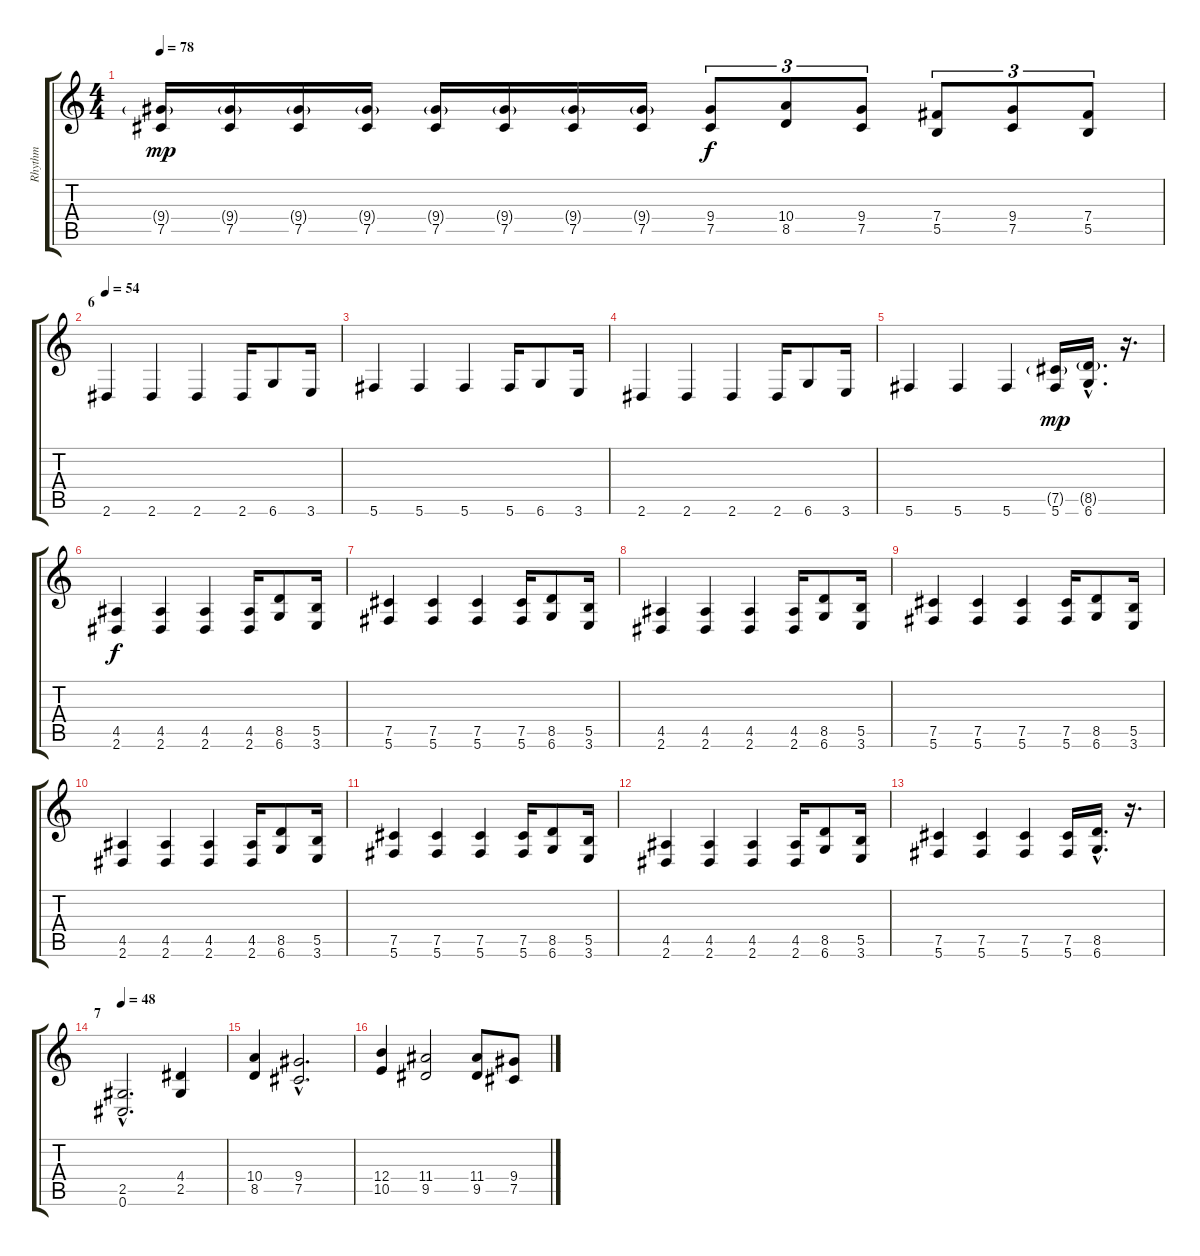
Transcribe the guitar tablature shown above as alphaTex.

\track ("Rhythm" "Rhythm") {instrument distortionguitar}
\staff {score tabs}
\tuning (Db4 Ab3 E3 B2 Gb2 Db2) {hide}
\ts (4 4)
\tempo 78
\clef g2
\ks c
(9.4{g} 7.5).16{dy mp} (9.4{g} 7.5).16 (9.4{g} 7.5).16 (9.4{g} 7.5).16 (9.4{g} 7.5).16 (9.4{g} 7.5).16 (9.4{g} 7.5).16 (9.4{g} 7.5).16 (9.4 7.5).8{tu (3 2) dy f} (10.4 8.5).8{tu (3 2)} (9.4 7.5).8{tu (3 2)} (7.4 5.5).8{tu (3 2)} (9.4 7.5).8{tu (3 2)} (7.4 5.5).8{tu (3 2)} |
\section ("" "6")
\tempo 54
2.6.4 2.6.4 2.6.4 2.6.16 6.6.8 3.6.16 |
5.6.4 5.6.4 5.6.4 5.6.16 6.6.8 3.6.16 |
2.6.4 2.6.4 2.6.4 2.6.16 6.6.8 3.6.16 |
5.6.4 5.6.4 5.6.4 (7.5{g} 5.6).16{dy mp} (8.5{g hac} 6.6{hac}).16{d} r.16{d} |
(4.5 2.6).4{dy f} (4.5 2.6).4 (4.5 2.6).4 (4.5 2.6).16 (8.5 6.6).8 (5.5 3.6).16 |
(7.5 5.6).4 (7.5 5.6).4 (7.5 5.6).4 (7.5 5.6).16 (8.5 6.6).8 (5.5 3.6).16 |
(4.5 2.6).4 (4.5 2.6).4 (4.5 2.6).4 (4.5 2.6).16 (8.5 6.6).8 (5.5 3.6).16 |
(7.5 5.6).4 (7.5 5.6).4 (7.5 5.6).4 (7.5 5.6).16 (8.5 6.6).8 (5.5 3.6).16 |
(4.5 2.6).4 (4.5 2.6).4 (4.5 2.6).4 (4.5 2.6).16 (8.5 6.6).8 (5.5 3.6).16 |
(7.5 5.6).4 (7.5 5.6).4 (7.5 5.6).4 (7.5 5.6).16 (8.5 6.6).8 (5.5 3.6).16 |
(4.5 2.6).4 (4.5 2.6).4 (4.5 2.6).4 (4.5 2.6).16 (8.5 6.6).8 (5.5 3.6).16 |
(7.5 5.6).4 (7.5 5.6).4 (7.5 5.6).4 (7.5 5.6).16 (8.5{hac} 6.6{hac}).16{d} r.16{d} |
\section ("" "7")
\tempo 48
(2.5{hac} 0.6{hac}).2{d} (4.4 2.5).4 |
(10.4 8.5).4 (9.4{hac} 7.5{hac}).2{d} |
(12.4 10.5).4 (11.4 9.5).2 (11.4 9.5).8 (9.4 7.5).8
